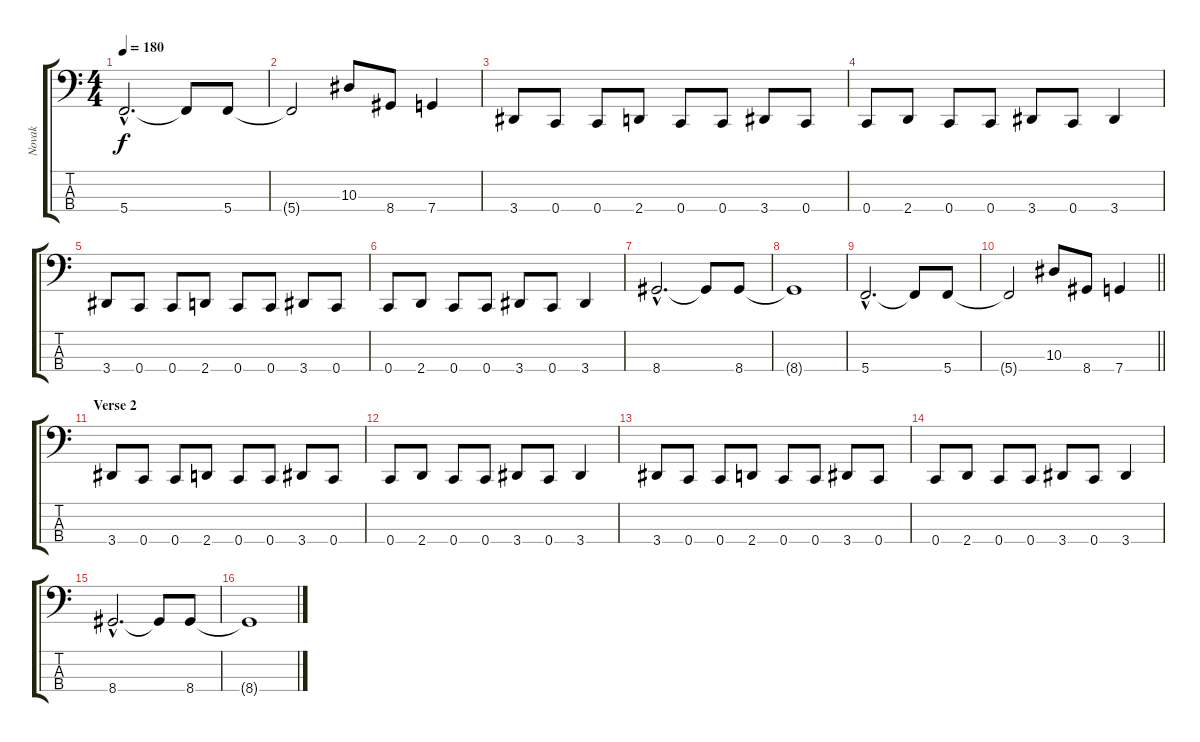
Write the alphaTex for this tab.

\track ("Novak" "Novak") {instrument electricbasspick}
\staff {score tabs}
\tuning (Eb2 Bb1 F1 C1) {hide}
\ts (4 4)
\tempo 180
\clef f4
\ks c
5.4{hac}.2{d dy f} 5.4{t}.8 5.4.8 |
5.4{t}.2 10.3.8 8.4.8 7.4.4 |
3.4.8 0.4.8 0.4.8 2.4.8 0.4.8 0.4.8 3.4.8 0.4.8 |
0.4.8 2.4.8 0.4.8 0.4.8 3.4.8 0.4.8 3.4.4 |
3.4.8 0.4.8 0.4.8 2.4.8 0.4.8 0.4.8 3.4.8 0.4.8 |
0.4.8 2.4.8 0.4.8 0.4.8 3.4.8 0.4.8 3.4.4 |
8.4{hac}.2{d} 8.4{t}.8 8.4.8 |
8.4{t}.1 |
5.4{hac}.2{d} 5.4{t}.8 5.4.8 |
\barLineRight lightlight
5.4{t}.2 10.3.8 8.4.8 7.4.4 |
\section ("" "Verse 2")
3.4.8 0.4.8 0.4.8 2.4.8 0.4.8 0.4.8 3.4.8 0.4.8 |
0.4.8 2.4.8 0.4.8 0.4.8 3.4.8 0.4.8 3.4.4 |
3.4.8 0.4.8 0.4.8 2.4.8 0.4.8 0.4.8 3.4.8 0.4.8 |
0.4.8 2.4.8 0.4.8 0.4.8 3.4.8 0.4.8 3.4.4 |
8.4{hac}.2{d} 8.4{t}.8 8.4.8 |
8.4{t}.1
